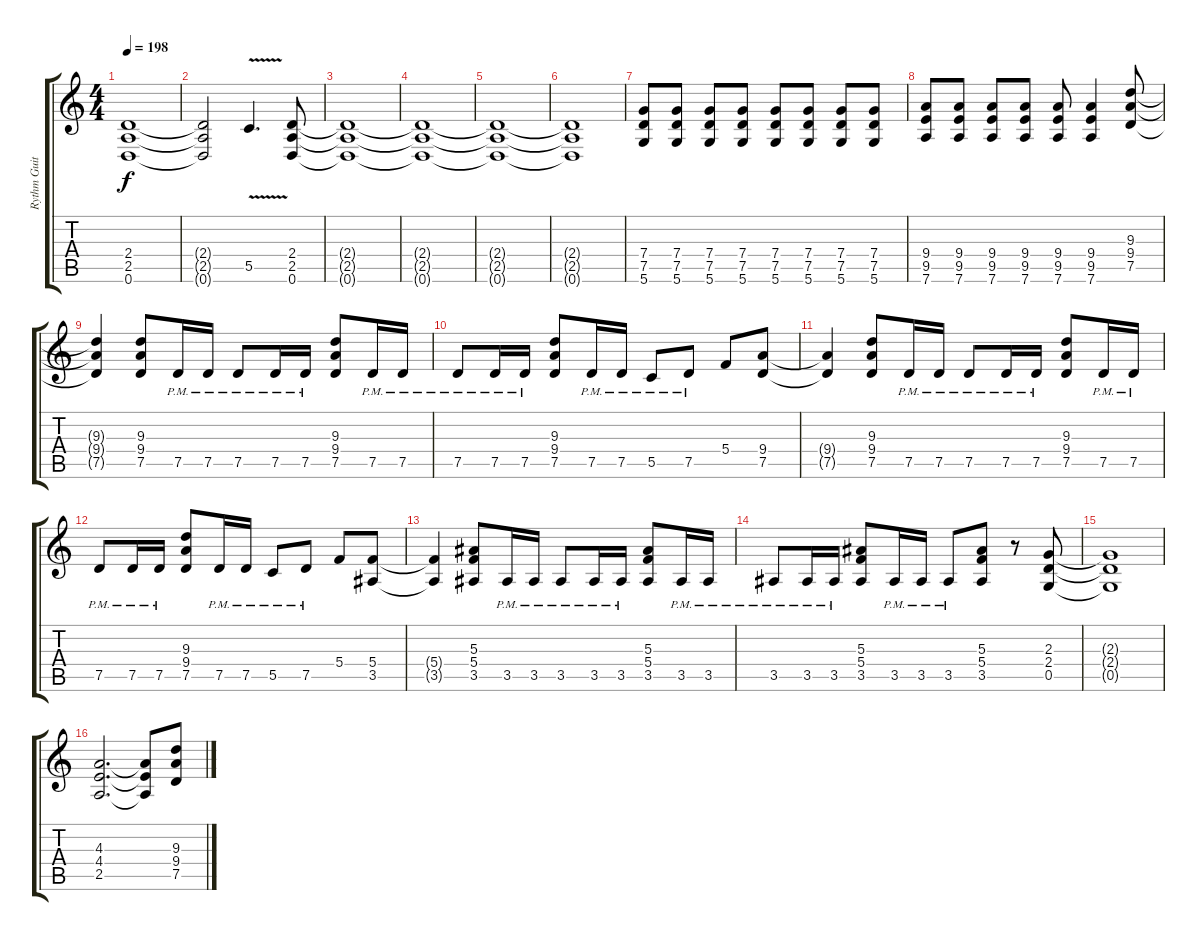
\track ("Rythm Guitar" "Rythm Guit") {instrument distortionguitar}
\staff {score tabs}
\tuning (D4 A3 F3 C3 G2 D2) {hide}
\ts (4 4)
\tempo 198
\clef g2
\ks c
(2.4 2.5 0.6).1{dy f} |
(2.4{t} 2.5{t} 0.6{t}).2 5.5{v}.4{d} (2.4 2.5 0.6).8 |
(2.4{t} 2.5{t} 0.6{t}).1 |
(2.4{t} 2.5{t} 0.6{t}).1 |
(2.4{t} 2.5{t} 0.6{t}).1 |
(2.4{t} 2.5{t} 0.6{t}).1 |
(7.4 7.5 5.6).8 (7.4 7.5 5.6).8 (7.4 7.5 5.6).8 (7.4 7.5 5.6).8 (7.4 7.5 5.6).8 (7.4 7.5 5.6).8 (7.4 7.5 5.6).8 (7.4 7.5 5.6).8 |
(9.4 9.5 7.6).8 (9.4 9.5 7.6).8 (9.4 9.5 7.6).8 (9.4 9.5 7.6).8 (9.4 9.5 7.6).8 (9.4 9.5 7.6).4 (9.3 9.4 7.5).8{volume 14} |
(9.3{t} 9.4{t} 7.5{t}).4 (9.3 9.4 7.5).8 7.5{pm}.16 7.5{pm}.16 7.5{pm}.8 7.5{pm}.16 7.5{pm}.16 (9.3 9.4 7.5).8 7.5{pm}.16 7.5{pm}.16 |
7.5{pm}.8 7.5{pm}.16 7.5{pm}.16 (9.3 9.4 7.5).8 7.5{pm}.16 7.5{pm}.16 5.5{pm}.8 7.5{pm}.8 5.4.8 (9.4 7.5).8 |
(9.4{t} 7.5{t}).4 (9.3 9.4 7.5).8 7.5{pm}.16 7.5{pm}.16 7.5{pm}.8 7.5{pm}.16 7.5{pm}.16 (9.3 9.4 7.5).8 7.5{pm}.16 7.5{pm}.16 |
7.5{pm}.8 7.5{pm}.16 7.5{pm}.16 (9.3 9.4 7.5).8 7.5{pm}.16 7.5{pm}.16 5.5{pm}.8 7.5{pm}.8 5.4.8 (5.4 3.5).8 |
(5.4{t} 3.5{t}).4 (5.3 5.4 3.5).8 3.5{pm}.16 3.5{pm}.16 3.5{pm}.8 3.5{pm}.16 3.5{pm}.16 (5.3 5.4 3.5).8 3.5{pm}.16 3.5{pm}.16 |
3.5{pm}.8 3.5{pm}.16 3.5{pm}.16 (5.3 5.4 3.5).8 3.5{pm}.16 3.5{pm}.16 3.5{pm}.8 (5.3 5.4 3.5).8 r.8 (2.3 2.4 0.5).8 |
(2.3{t} 2.4{t} 0.5{t}).1 |
(4.3 4.4 2.5).2{d} (4.3{t} 4.4{t} 2.5{t}).8 (9.3 9.4 7.5).8
